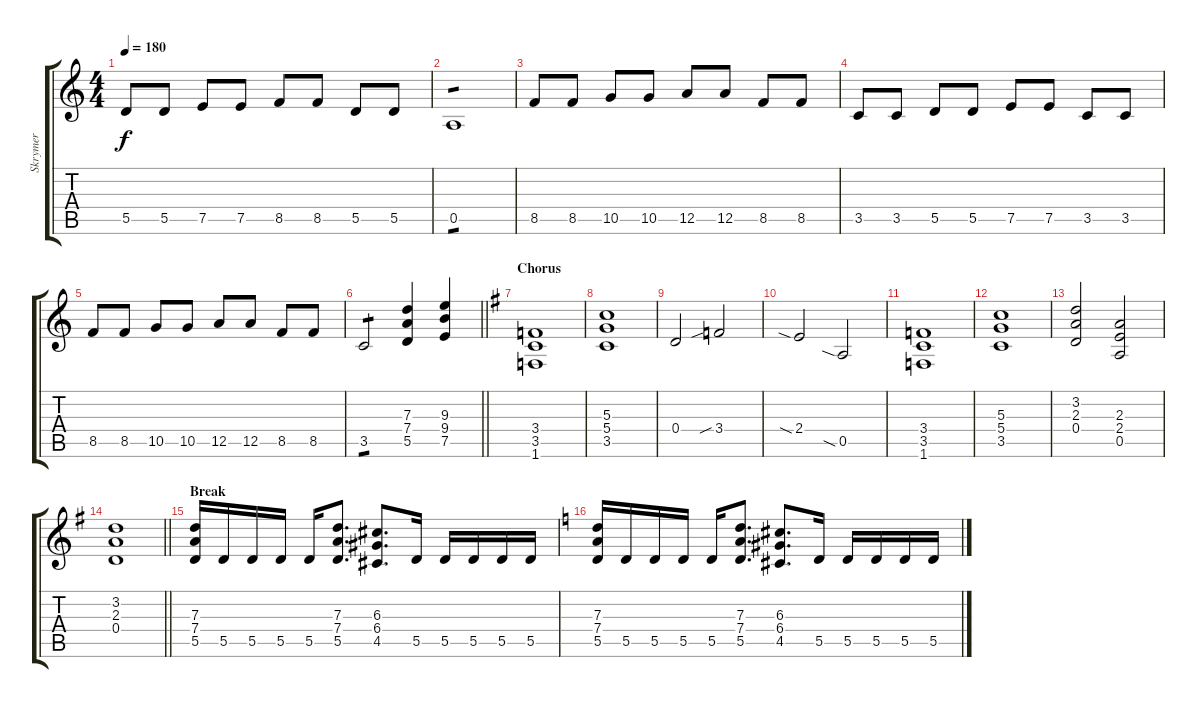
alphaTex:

\track ("Skrymer" "Skrymer") {instrument distortionguitar}
\staff {score tabs}
\tuning (E4 B3 G3 D3 A2 E2) {hide}
\ts (4 4)
\tempo 180
\clef g2
\ks c
5.5.8{dy f} 5.5.8 7.5.8 7.5.8 8.5.8 8.5.8 5.5.8 5.5.8 |
0.5.1{tp 1} |
8.5.8 8.5.8 10.5.8 10.5.8 12.5.8 12.5.8 8.5.8 8.5.8 |
3.5.8 3.5.8 5.5.8 5.5.8 7.5.8 7.5.8 3.5.8 3.5.8 |
8.5.8 8.5.8 10.5.8 10.5.8 12.5.8 12.5.8 8.5.8 8.5.8 |
\barLineRight lightlight
3.5.2{tp 1} (7.3 7.4 5.5).4 (9.3 9.4 7.5).4 |
\section ("" "Chorus")
\ks g
(3.4 3.5 1.6).1 |
(5.3 5.4 3.5).1 |
0.4.2 3.4{sib}.2 |
2.4{sia}.2 0.5{sia}.2 |
(3.4 3.5 1.6).1 |
(5.3 5.4 3.5).1 |
(3.2 2.3 0.4).2 (2.3 2.4 0.5).2 |
\barLineRight lightlight
(3.2 2.3 0.4).1 |
\section ("" "Break")
(7.3 7.4 5.5).16 5.5.16 5.5.16 5.5.16 5.5.16 (7.3 7.4 5.5).8{d} (6.3 6.4 4.5).8{d} 5.5.16 5.5.16 5.5.16 5.5.16 5.5.16 |
\ks c
(7.3 7.4 5.5).16 5.5.16 5.5.16 5.5.16 5.5.16 (7.3 7.4 5.5).8{d} (6.3 6.4 4.5).8{d} 5.5.16 5.5.16 5.5.16 5.5.16 5.5.16
